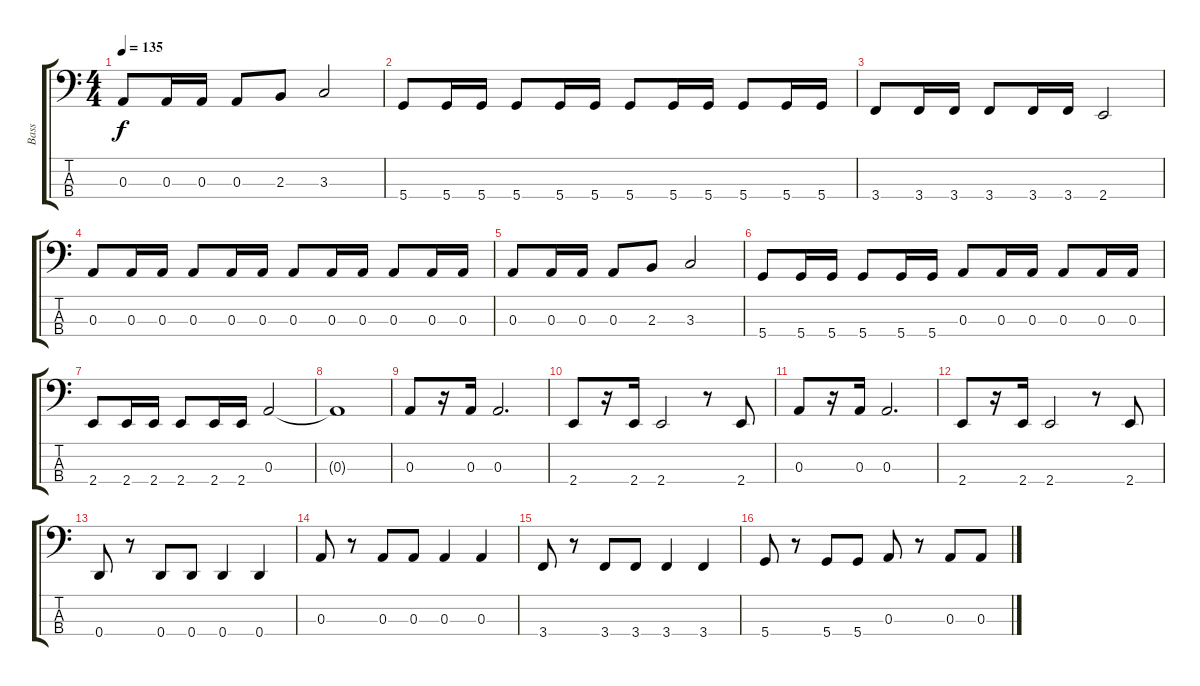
\track ("Bass" "Bass") {instrument electricbassfinger}
\staff {score tabs}
\tuning (G2 D2 A1 D1) {hide}
\ts (4 4)
\tempo 135
\clef f4
\ks c
0.3.8{dy f} 0.3.16 0.3.16 0.3.8 2.3.8 3.3.2 |
5.4.8 5.4.16 5.4.16 5.4.8 5.4.16 5.4.16 5.4.8 5.4.16 5.4.16 5.4.8 5.4.16 5.4.16 |
3.4.8 3.4.16 3.4.16 3.4.8 3.4.16 3.4.16 2.4.2 |
0.3.8 0.3.16 0.3.16 0.3.8 0.3.16 0.3.16 0.3.8 0.3.16 0.3.16 0.3.8 0.3.16 0.3.16 |
0.3.8 0.3.16 0.3.16 0.3.8 2.3.8 3.3.2 |
5.4.8 5.4.16 5.4.16 5.4.8 5.4.16 5.4.16 0.3.8 0.3.16 0.3.16 0.3.8 0.3.16 0.3.16 |
2.4.8 2.4.16 2.4.16 2.4.8 2.4.16 2.4.16 0.3.2 |
0.3{t}.1 |
0.3.8 r.16 0.3.16 0.3.2{d} |
2.4.8 r.16 2.4.16 2.4.2 r.8 2.4.8 |
0.3.8 r.16 0.3.16 0.3.2{d} |
2.4.8 r.16 2.4.16 2.4.2 r.8 2.4.8 |
0.4.8 r.8 0.4.8 0.4.8 0.4.4 0.4.4 |
0.3.8 r.8 0.3.8 0.3.8 0.3.4 0.3.4 |
3.4.8 r.8 3.4.8 3.4.8 3.4.4 3.4.4 |
5.4.8 r.8 5.4.8 5.4.8 0.3.8 r.8 0.3.8 0.3.8
